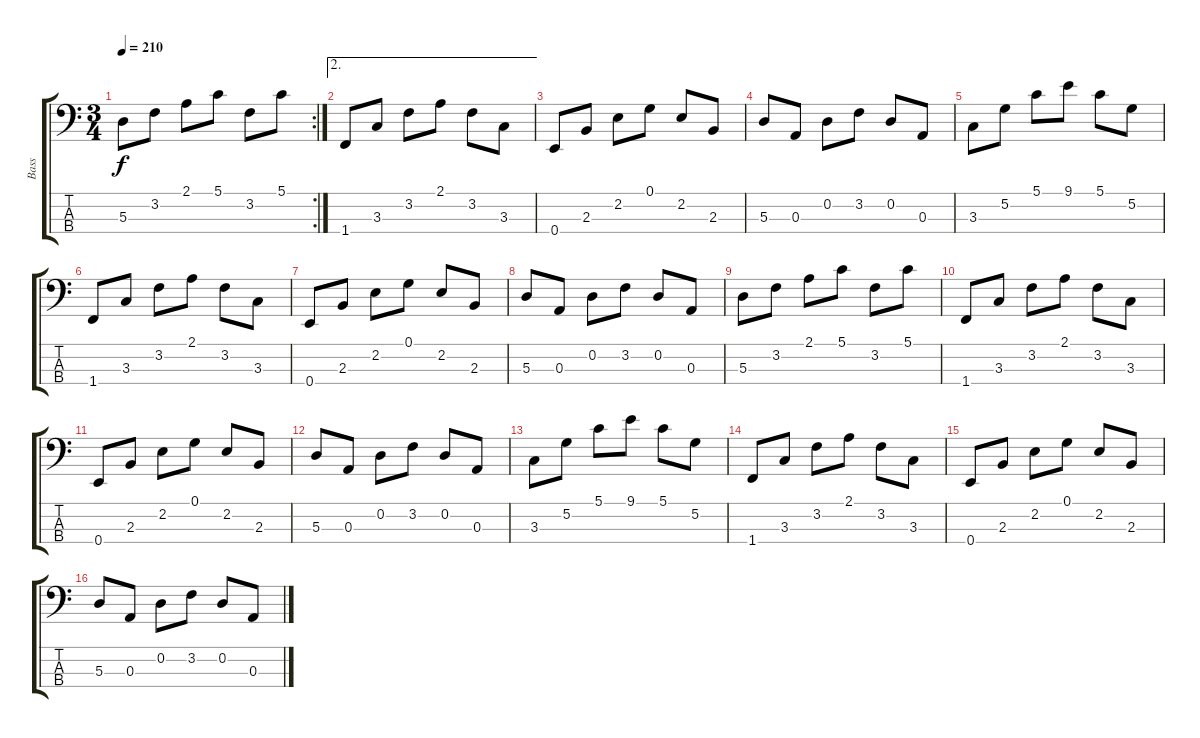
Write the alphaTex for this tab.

\track ("Bass" "Bass") {instrument electricbassfinger}
\staff {score tabs}
\tuning (G2 D2 A1 E1) {hide}
\rc 2
\ts (3 4)
\tempo 210
\clef f4
\ks c
5.3.8{dy f} 3.2.8 2.1.8 5.1.8 3.2.8 5.1.8 |
\ae 2
1.4.8 3.3.8 3.2.8 2.1.8 3.2.8 3.3.8 |
0.4.8 2.3.8 2.2.8 0.1.8 2.2.8 2.3.8 |
5.3.8 0.3.8 0.2.8 3.2.8 0.2.8 0.3.8 |
3.3.8 5.2.8 5.1.8 9.1.8 5.1.8 5.2.8 |
1.4.8 3.3.8 3.2.8 2.1.8 3.2.8 3.3.8 |
0.4.8 2.3.8 2.2.8 0.1.8 2.2.8 2.3.8 |
5.3.8 0.3.8 0.2.8 3.2.8 0.2.8 0.3.8 |
5.3.8 3.2.8 2.1.8 5.1.8 3.2.8 5.1.8 |
1.4.8 3.3.8 3.2.8 2.1.8 3.2.8 3.3.8 |
0.4.8 2.3.8 2.2.8 0.1.8 2.2.8 2.3.8 |
5.3.8 0.3.8 0.2.8 3.2.8 0.2.8 0.3.8 |
3.3.8 5.2.8 5.1.8 9.1.8 5.1.8 5.2.8 |
1.4.8 3.3.8 3.2.8 2.1.8 3.2.8 3.3.8 |
0.4.8 2.3.8 2.2.8 0.1.8 2.2.8 2.3.8 |
5.3.8 0.3.8 0.2.8 3.2.8 0.2.8 0.3.8
